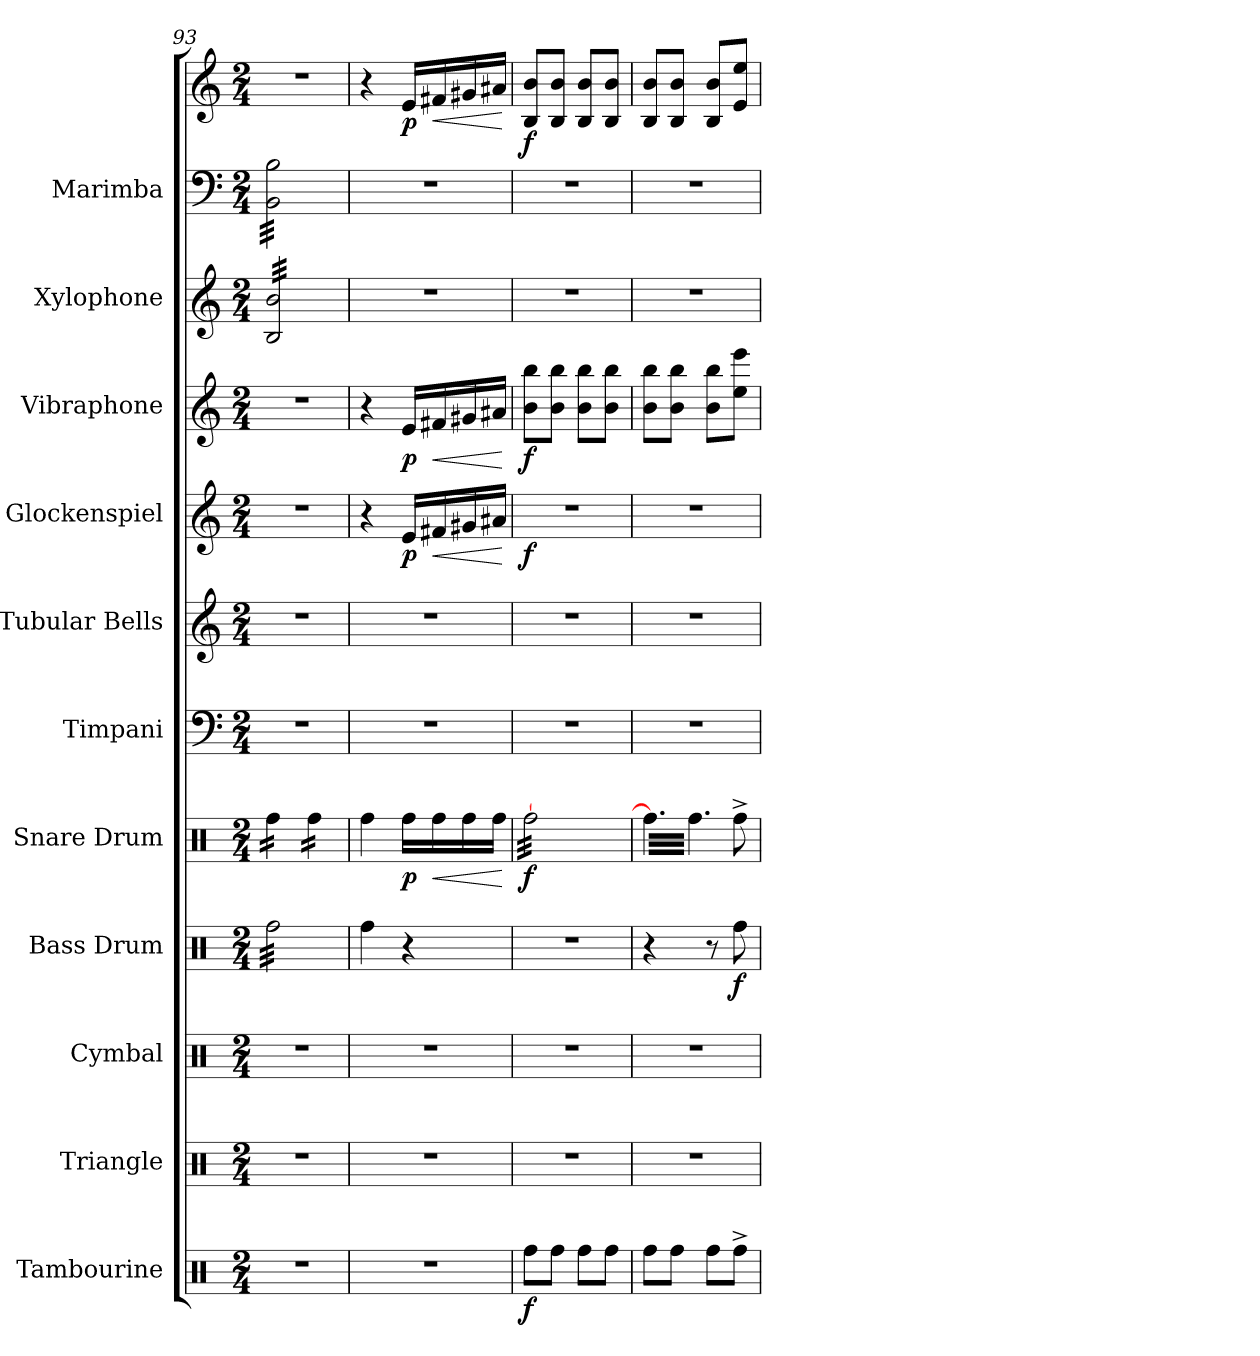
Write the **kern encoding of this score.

**kern	**dynam	**kern	**kern	**kern	**dynam	**kern	**dynam	**kern	**kern	**kern	**dynam	**kern	**dynam	**kern	**kern	**kern	**dynam
*part11	*part11	*part10	*part9	*part8	*part8	*part7	*part7	*part6	*part5	*part4	*part4	*part3	*part3	*part2	*part1	*part1	*part1
*staff12	*staff12	*staff11	*staff10	*staff9	*staff9	*staff8	*staff8	*staff7	*staff6	*staff5	*staff5	*staff4	*staff4	*staff3	*staff2	*staff1	*staff1/2
*I"Tambourine	*	*I"Triangle	*I"Cymbal	*I"Bass Drum	*	*I"Snare Drum	*	*I"Timpani	*I"Tubular Bells	*I"Glockenspiel	*	*I"Vibraphone	*	*I"Xylophone	*I"Marimba	*	*
*I'Tamb.	*	*I'Trgl.	*I'Cym.	*I'B. Dr.	*	*I'Sn. Dr.	*	*I'Timp.	*I'Tu. Be.	*I'Glk.	*	*I'Vib.	*	*I'Xyl.	*I'Mrm.	*	*
*clefX	*	*clefX	*clefX	*clefX	*	*clefX	*	*clefF4	*clefG2	*clefG2	*	*clefG2	*	*clefG2	*clefF4	*clefG2	*
*	*	*	*	*	*	*	*	*	*	*ITrd-14c-24	*	*	*	*ITrd-7c-12	*	*	*
*k[]	*	*k[]	*k[]	*k[]	*	*k[]	*	*k[]	*k[]	*k[]	*	*k[]	*	*k[]	*k[]	*k[]	*
*M2/4	*	*M2/4	*M2/4	*M2/4	*	*M2/4	*	*M2/4	*M2/4	*M2/4	*	*M2/4	*	*M2/4	*M2/4	*M2/4	*
*	*	*	*	*	*	*Xbrackettup	*	*	*	*	*	*	*	*	*	*	*
=93	=93	=93	=93	=93	=93	=93	=93	=93	=93	=93	=93	=93	=93	=93	=93	=93	=93
*	*	*	*	*tremolo	*	*	*	*	*	*	*	*	*	*	*	*	*
*	*	*	*	*	*	*tremolo	*	*	*	*	*	*	*	*	*	*	*
*	*	*	*	*	*	*	*	*	*	*	*	*	*	*tremolo	*	*	*
*	*	*	*	*	*	*	*	*	*	*	*	*	*	*	*tremolo	*	*
2r	.	2r	2r	32Rff\LLL	.	24Rff\LL	.	2r	2r	2r	.	2r	.	32b/ 32bb/LLL	32BB\ 32B\LLL	2r	.
.	.	.	.	32Rff\	.	.	.	.	.	.	.	.	.	32b/ 32bb/	32BB\ 32B\	.	.
.	.	.	.	.	.	24Rff\	.	.	.	.	.	.	.	.	.	.	.
.	.	.	.	32Rff\	.	.	.	.	.	.	.	.	.	32b/ 32bb/	32BB\ 32B\	.	.
.	.	.	.	.	.	24Rff\	.	.	.	.	.	.	.	.	.	.	.
.	.	.	.	32Rff\	.	.	.	.	.	.	.	.	.	32b/ 32bb/	32BB\ 32B\	.	.
.	.	.	.	32Rff\	.	24Rff\	.	.	.	.	.	.	.	32b/ 32bb/	32BB\ 32B\	.	.
.	.	.	.	32Rff\	.	.	.	.	.	.	.	.	.	32b/ 32bb/	32BB\ 32B\	.	.
.	.	.	.	.	.	24Rff\	.	.	.	.	.	.	.	.	.	.	.
.	.	.	.	32Rff\	.	.	.	.	.	.	.	.	.	32b/ 32bb/	32BB\ 32B\	.	.
.	.	.	.	.	.	24Rff\JJ	.	.	.	.	.	.	.	.	.	.	.
.	.	.	.	32Rff\	.	.	.	.	.	.	.	.	.	32b/ 32bb/	32BB\ 32B\	.	.
.	.	.	.	32Rff\	.	24Rff\LL	.	.	.	.	.	.	.	32b/ 32bb/	32BB\ 32B\	.	.
.	.	.	.	32Rff\	.	.	.	.	.	.	.	.	.	32b/ 32bb/	32BB\ 32B\	.	.
.	.	.	.	.	.	24Rff\	.	.	.	.	.	.	.	.	.	.	.
.	.	.	.	32Rff\	.	.	.	.	.	.	.	.	.	32b/ 32bb/	32BB\ 32B\	.	.
.	.	.	.	.	.	24Rff\	.	.	.	.	.	.	.	.	.	.	.
.	.	.	.	32Rff\	.	.	.	.	.	.	.	.	.	32b/ 32bb/	32BB\ 32B\	.	.
.	.	.	.	32Rff\	.	24Rff\	.	.	.	.	.	.	.	32b/ 32bb/	32BB\ 32B\	.	.
.	.	.	.	32Rff\	.	.	.	.	.	.	.	.	.	32b/ 32bb/	32BB\ 32B\	.	.
.	.	.	.	.	.	24Rff\	.	.	.	.	.	.	.	.	.	.	.
.	.	.	.	32Rff\	.	.	.	.	.	.	.	.	.	32b/ 32bb/	32BB\ 32B\	.	.
.	.	.	.	.	.	24Rff\JJ	.	.	.	.	.	.	.	.	.	.	.
*	*	*	*	*	*	*Xtremolo	*	*	*	*	*	*	*	*	*	*	*
.	.	.	.	32Rff\JJJ	.	.	.	.	.	.	.	.	.	32b/ 32bb/JJJ	32BB\ 32B\JJJ	.	.
*	*	*	*	*	*	*	*	*	*	*	*	*	*	*	*Xtremolo	*	*
*	*	*	*	*	*	*	*	*	*	*	*	*	*	*Xtremolo	*	*	*
*	*	*	*	*Xtremolo	*	*	*	*	*	*	*	*	*	*	*	*	*
=94	=94	=94	=94	=94	=94	=94	=94	=94	=94	=94	=94	=94	=94	=94	=94	=94	=94
2r	.	2r	2r	4Rff\	.	4Rff\	.	2r	2r	4r	.	4r	.	2r	2r	4r	.
!	!	!	!	!	!	!	!LO:DY:b	!	!	!	!LO:DY:b	!	!LO:DY:b	!	!	!	!LO:DY:b
.	.	.	.	4r	.	16Rff\LL	p	.	.	16eee/LL	p	16e/LL	p	.	.	16e/LL	p
!	!	!	!	!	!	!	!LO:HP:b	!	!	!	!LO:HP:b	!	!LO:HP:b	!	!	!	!LO:HP:b
.	.	.	.	.	.	16Rff\	<	.	.	16fff#X/	<	16f#X/	<	.	.	16f#X/	<
.	.	.	.	.	.	16Rff\	.	.	.	16ggg#X/	.	16g#X/	.	.	.	16g#X/	.
.	.	.	.	.	.	16Rff\JJ	.	.	.	16aaa#X/JJ	.	16a#X/JJ	.	.	.	16a#X/JJ	.
.	.	.	.	.	.	.	[	.	.	.	[	.	[	.	.	.	[
=95	=95	=95	=95	=95	=95	=95	=95	=95	=95	=95	=95	=95	=95	=95	=95	=95	=95
!!LO:REH:place=s1:a:B:fs=14:t=G
*	*	*	*	*	*	*	*	*	*	*	*	*	*	*	*	*MM150	*
!	!LO:DY:b	!	!	!	!	!	!LO:DY:b	!	!	!	!LO:DY:b	!	!LO:DY:b	!	!	!	!LO:DY:b
*	*	*	*	*	*	*tremolo	*	*	*	*	*	*	*	*	*	*	*
8Rff\L	f	2r	2r	2r	.	[32Rff\LLL	f	2r	2r	2r	f	8b\ 8bb\L	f	2r	2r	8B/ 8b/L	f
.	.	.	.	.	.	32Rff\	.	.	.	.	.	.	.	.	.	.	.
.	.	.	.	.	.	32Rff\	.	.	.	.	.	.	.	.	.	.	.
.	.	.	.	.	.	32Rff\	.	.	.	.	.	.	.	.	.	.	.
8Rff\J	.	.	.	.	.	32Rff\	.	.	.	.	.	8b\ 8bb\J	.	.	.	8B/ 8b/J	.
.	.	.	.	.	.	32Rff\	.	.	.	.	.	.	.	.	.	.	.
.	.	.	.	.	.	32Rff\	.	.	.	.	.	.	.	.	.	.	.
.	.	.	.	.	.	32Rff\	.	.	.	.	.	.	.	.	.	.	.
8Rff\L	.	.	.	.	.	32Rff\	.	.	.	.	.	8b\ 8bb\L	.	.	.	8B/ 8b/L	.
.	.	.	.	.	.	32Rff\	.	.	.	.	.	.	.	.	.	.	.
.	.	.	.	.	.	32Rff\	.	.	.	.	.	.	.	.	.	.	.
.	.	.	.	.	.	32Rff\	.	.	.	.	.	.	.	.	.	.	.
8Rff\J	.	.	.	.	.	32Rff\	.	.	.	.	.	8b\ 8bb\J	.	.	.	8B/ 8b/J	.
.	.	.	.	.	.	32Rff\	.	.	.	.	.	.	.	.	.	.	.
.	.	.	.	.	.	32Rff\	.	.	.	.	.	.	.	.	.	.	.
.	.	.	.	.	.	32Rff\JJJ	.	.	.	.	.	.	.	.	.	.	.
=96	=96	=96	=96	=96	=96	=96	=96	=96	=96	=96	=96	=96	=96	=96	=96	=96	=96
8Rff\L	.	2r	2r	4r	.	32Rff\]LLL	.	2r	2r	2r	.	8b\ 8bb\L	.	2r	2r	8B/ 8b/L	.
.	.	.	.	.	.	32Rff\	.	.	.	.	.	.	.	.	.	.	.
.	.	.	.	.	.	32Rff\	.	.	.	.	.	.	.	.	.	.	.
.	.	.	.	.	.	32Rff\	.	.	.	.	.	.	.	.	.	.	.
8Rff\J	.	.	.	.	.	32Rff\	.	.	.	.	.	8b\ 8bb\J	.	.	.	8B/ 8b/J	.
.	.	.	.	.	.	32Rff\	.	.	.	.	.	.	.	.	.	.	.
.	.	.	.	.	.	32Rff\	.	.	.	.	.	.	.	.	.	.	.
.	.	.	.	.	.	32Rff\	.	.	.	.	.	.	.	.	.	.	.
8Rff\L	.	.	.	8r	.	32Rff\	.	.	.	.	.	8b\ 8bb\L	.	.	.	8B/ 8b/L	.
.	.	.	.	.	.	32Rff\	.	.	.	.	.	.	.	.	.	.	.
.	.	.	.	.	.	32Rff\	.	.	.	.	.	.	.	.	.	.	.
.	.	.	.	.	.	32Rff\JJJ	.	.	.	.	.	.	.	.	.	.	.
*	*	*	*	*	*	*Xtremolo	*	*	*	*	*	*	*	*	*	*	*
!	!	!	!	!	!LO:DY:b	!	!	!	!	!	!	!	!	!	!	!	!
8Rff^\J	.	.	.	8Rff\	f	8Rff^\	.	.	.	.	.	8ee\ 8eee\J	.	.	.	8e/ 8ee/J	.
=	=	=	=	=	=	=	=	=	=	=	=	=	=	=	=	=	=
*-	*-	*-	*-	*-	*-	*-	*-	*-	*-	*-	*-	*-	*-	*-	*-	*-	*-
